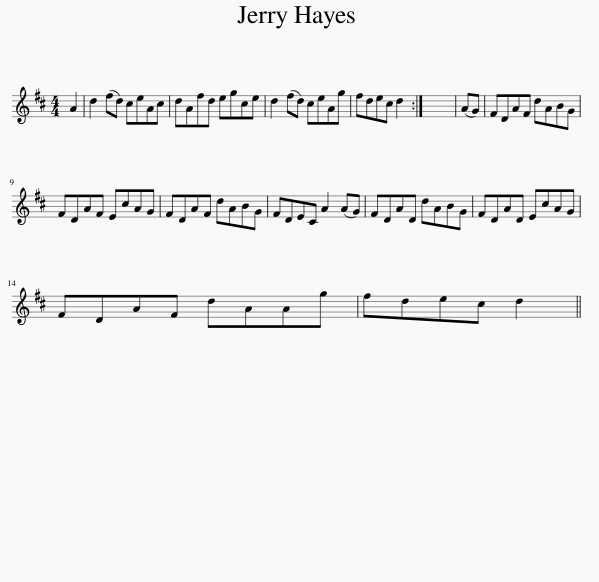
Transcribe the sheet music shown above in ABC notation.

X:1
L:1/8
M:4/4
I:linebreak $
K:D
V:1 treble
V:1
 A2 | d2 (fd) ceAc | dAfd egce | d2 (fd) ceAg | fdec d2 :| %5
 x8 | (AG) | FDAF dABG |$ FDAF EcAG | FDAF dABG | %10
 FDEC A2 (AG) | FDAD dABG | FDAD EcAG |$ FDAF dAAg | fdec d2 || %15
